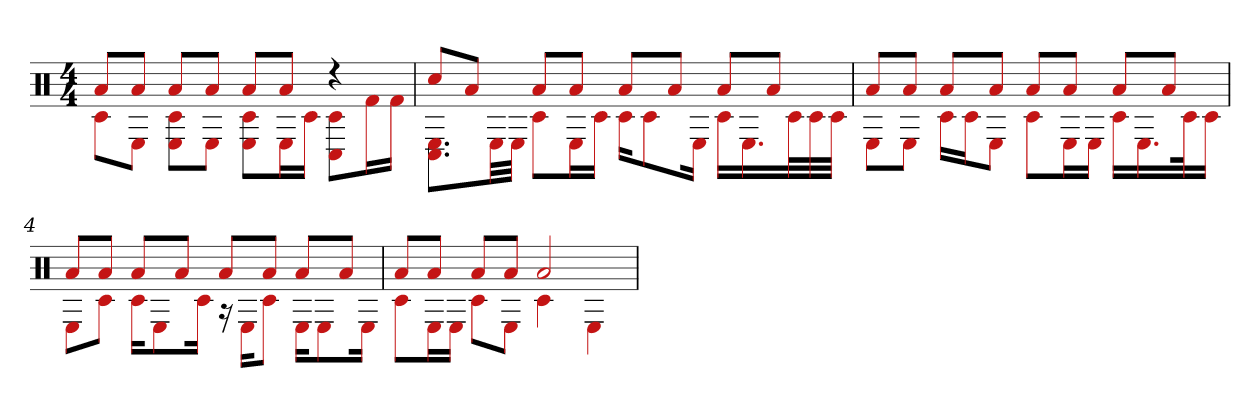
**kern
*part1
*staff1
*clefX
*k[]
*M4/4
=1
*^
8aL	8c#L
8aJ	8EJ
8aL	8E 8c#L
8aJ	8EJ
8aL	8E 8c#L
8aJ	16EL
.	16c#JJ
4r	8C# 8c#L
.	16f#L
.	16f#JJ
=2	=2
8cc#L	8.C# 8.EL
8aJ	.
.	32ELL
.	32EJJJ
8aL	8c#L
8aJ	16EL
.	16c#JJ
8aL	16c#KL
.	8c#
8aJ	.
.	16EJk
8aL	16c#LL
.	16.E
8aJ	.
.	32c#L
.	32c#
.	32c#JJJ
=3	=3
8aL	8EL
8aJ	8EJ
8aL	16c#LL
.	16c#J
8aJ	8EJ
8aL	8c#L
8aJ	16EL
.	16EJJ
8aL	16c#LL
.	16.E
8aJ	.
.	32c#k
.	16c#JJ
=4	=4
8aL	8EL
8aJ	8c#J
8aL	16c#KL
.	8E
8aJ	.
.	16c#Jk
8aL	16r
.	16EKL
8aJ	8c#J
8aL	16EKL
.	8E
8aJ	.
.	16EJk
=5	=5
8aL	8c#L
8aJ	16EL
.	16EJJ
8aL	8c#L
8aJ	8EJ
2a	4c#
.	4E
*v	*v
=
*-
